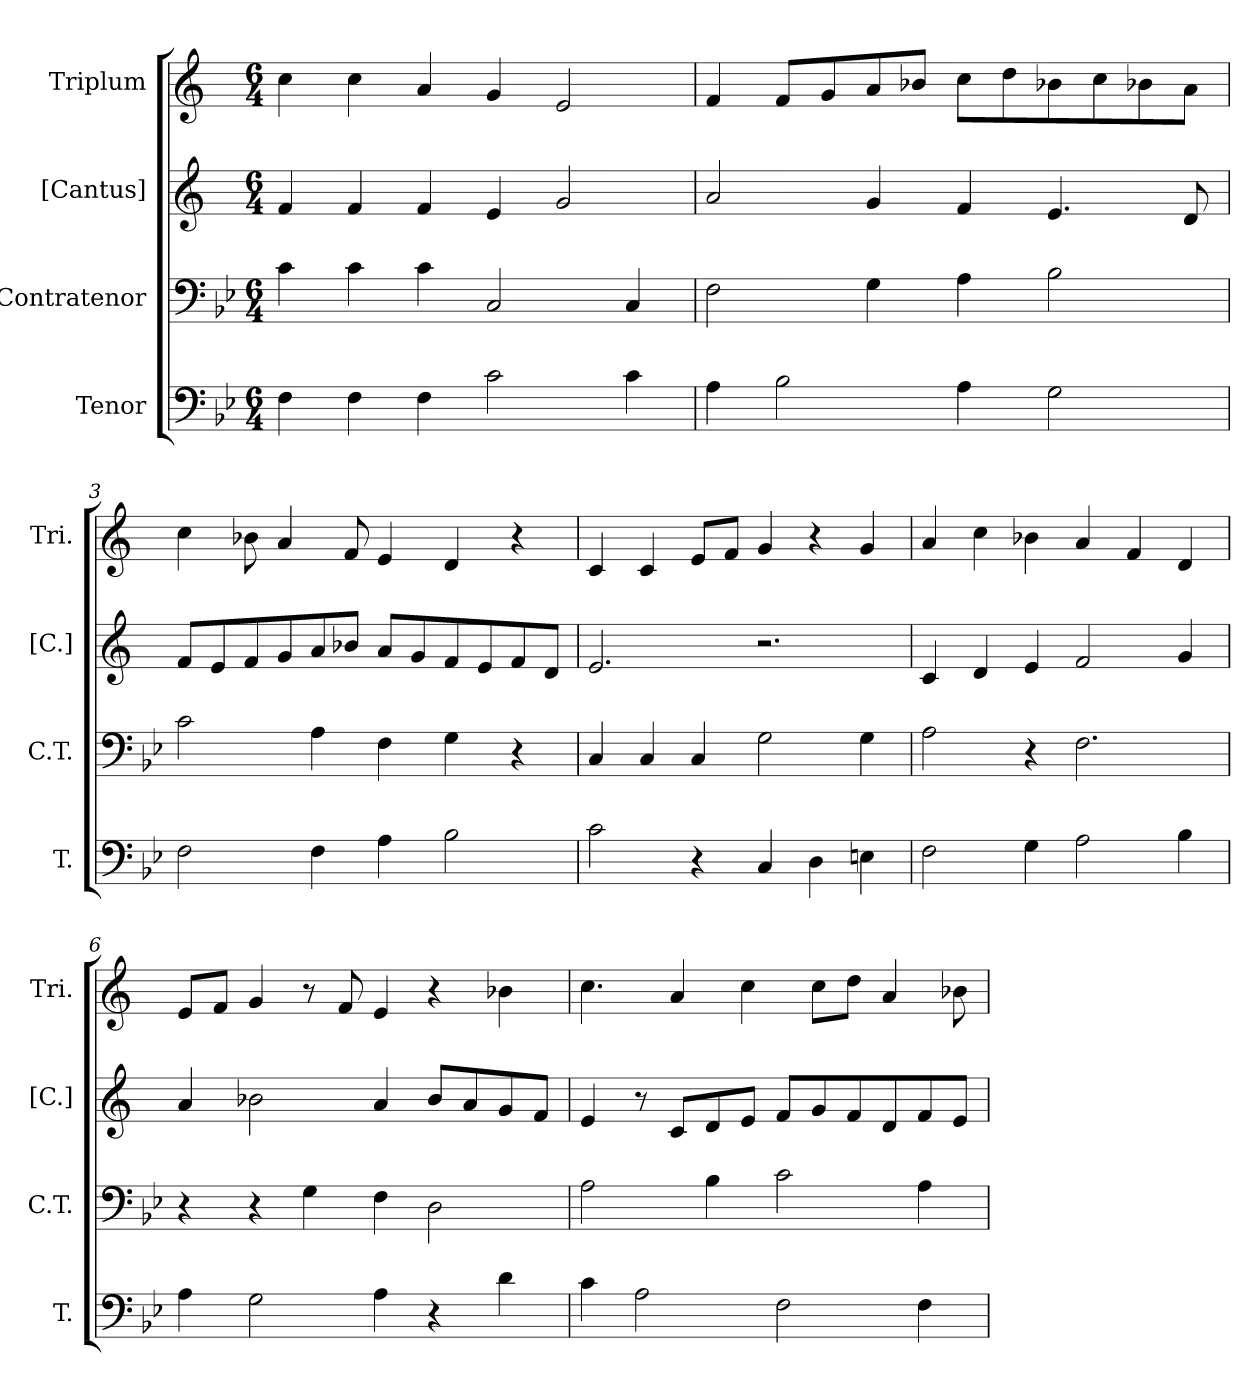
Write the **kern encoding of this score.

**kern	**kern	**kern	**kern
*part4	*part3	*part2	*part1
*staff4	*staff3	*staff2	*staff1
*I"Tenor	*I"Contratenor	*I"[Cantus]	*I"Triplum
*I'T.	*I'C.T.	*I'[C.]	*I'Tri.
*clefF4	*clefF4	*clefG2	*clefG2
*k[b-e-]	*k[b-e-]	*k[]	*k[]
*M6/4	*M6/4	*M6/4	*M6/4
=1	=1	=1	=1
4F\	4c\	4f/	4cc\
4F\	4c\	4f/	4cc\
4F\	4c\	4f/	4a/
2c\	2C/	4e/	4g/
.	.	2g/	2e/
4c\	4C/	.	.
=2	=2	=2	=2
4A\	2F\	2a/	4f/
2B-\	.	.	8f/L
.	.	.	8g/
.	4G\	4g/	8a/
.	.	.	8b-X/J
4A\	4A\	4f/	8cc\L
.	.	.	8dd\
2G\	2B-\	4.e/	8b-X\
.	.	.	8cc\
.	.	.	8b-X\
.	.	8d/	8a\J
=3	=3	=3	=3
2F\	2c\	8f/L	4cc\
.	.	8e/	.
.	.	8f/	8b-X\
.	.	8g/	4a/
4F\	4A\	8a/	.
.	.	8b-X/J	8f/
4A\	4F\	8a/L	4e/
.	.	8g/	.
2B-\	4G\	8f/	4d/
.	.	8e/	.
.	4r	8f/	4r
.	.	8d/J	.
=4	=4	=4	=4
2c\	4C/	2.e/	4c/
.	4C/	.	4c/
4r	4C/	.	8e/L
.	.	.	8f/J
4C/	2G\	2.r	4g/
4D\	.	.	4r
4En\	4G\	.	4g/
=5	=5	=5	=5
2F\	2A\	4c/	4a/
.	.	4d/	4cc\
4G\	4r	4e/	4b-X\
2A\	2.F\	2f/	4a/
.	.	.	4f/
4B-\	.	4g/	4d/
=6	=6	=6	=6
4A\	4r	4a/	8e/L
.	.	.	8f/J
2G\	4r	2b-X\	4g/
.	4G\	.	8r
.	.	.	8f/
4A\	4F\	4a/	4e/
4r	2D\	8b-/L	4r
.	.	8a/	.
4d\	.	8g/	4b-X\
.	.	8f/J	.
=7	=7	=7	=7
4c\	2A\	4e/	4.cc\
2A\	.	8r	.
.	.	8c/L	4a/
.	4B-\	8d/	.
.	.	8e/J	4cc\
2F\	2c\	8f/L	.
.	.	8g/	8cc\L
.	.	8f/	8dd\J
.	.	8d/	4a/
4F\	4A\	8f/	.
.	.	8e/J	8b-X\
=	=	=	=
*-	*-	*-	*-
